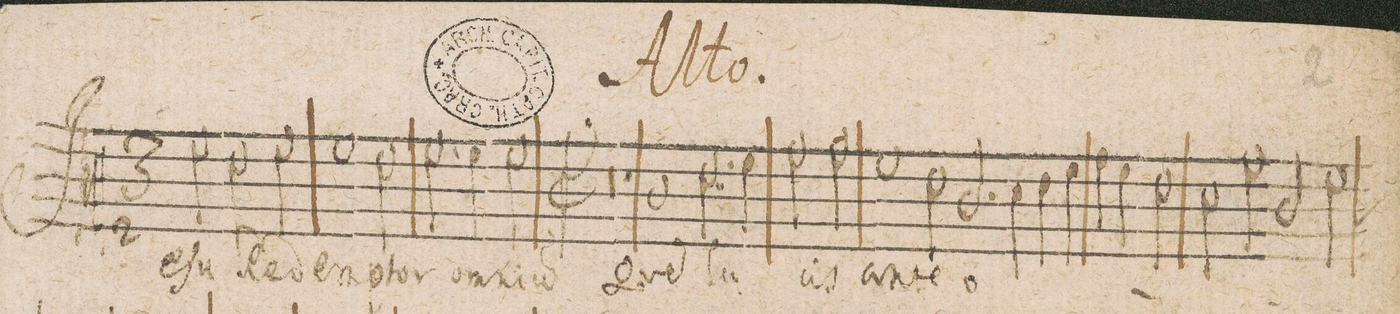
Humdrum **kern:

**kern	**text
*I"Alto.	*
*clefC3	*
*k[]	*
*M3/2	*
2f\	Je-
2e\	-ſu
2f\	Re-
=2-	=2-
1f	-dem-
2e\	-ptor
=3-	=3-
2.f\	om-
4f\	-ni-
2f\	-u(m)
=4-	=4-
*M2/1	*
*met(C|)	*
*mmet(C|)	*
0r	.
=5-	=5-
1r	.
1c	Qve(m)
=6-	=6-
2.e\	lu-
4f\	.
2g\	.
2g\	-cis
=7-	=7-
1f	an-
2e\	-te
2.c/	o-
=8-	=8-
4d\	.
4e\	.
4f\	.
4g\	.
4f\	.
2e\	.
=9-	=9-
2d\	.
2g\	.
2c/	.
*custos:B	*
2f\	.
=10-	=10-
*-	*-
